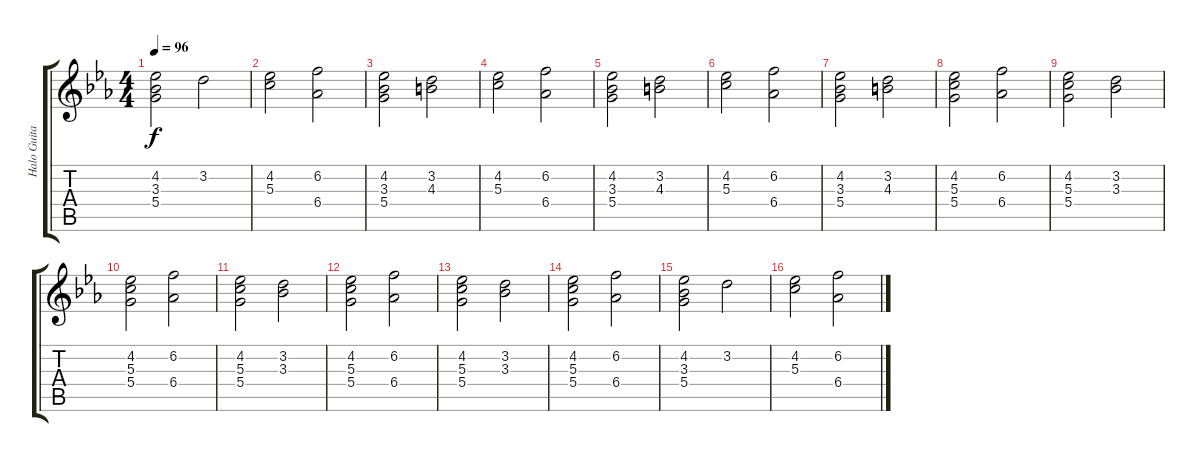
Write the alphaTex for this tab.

\track ("Halo Guitar" "Halo Guita") {instrument overdrivenguitar}
\staff {score tabs}
\tuning (E4 B3 G3 D3 A2 E2) {hide}
\ts (4 4)
\tempo 96
\clef g2
\ks eb
(4.2 3.3 5.4).2{dy f} 3.2.2 |
(4.2 5.3).2 (6.2 6.4).2 |
(4.2 3.3 5.4).2 (3.2 4.3).2 |
(4.2 5.3).2 (6.2 6.4).2 |
(4.2 3.3 5.4).2 (3.2 4.3).2 |
(4.2 5.3).2 (6.2 6.4).2 |
(4.2 3.3 5.4).2 (3.2 4.3).2 |
(4.2 5.3 5.4).2 (6.2 6.4).2 |
(4.2 5.3 5.4).2 (3.2 3.3).2 |
(4.2 5.3 5.4).2 (6.2 6.4).2 |
(4.2 5.3 5.4).2 (3.2 3.3).2 |
(4.2 5.3 5.4).2 (6.2 6.4).2 |
(4.2 5.3 5.4).2 (3.2 3.3).2 |
(4.2 5.3 5.4).2 (6.2 6.4).2 |
(4.2 3.3 5.4).2 3.2.2 |
(4.2 5.3).2 (6.2 6.4).2
